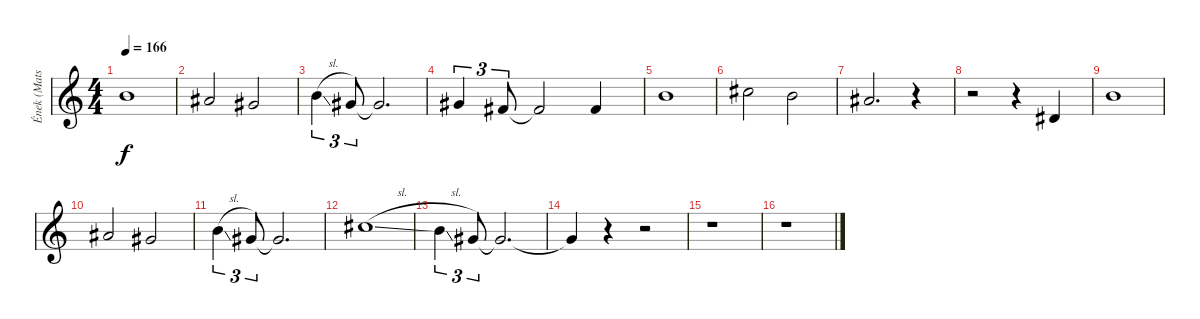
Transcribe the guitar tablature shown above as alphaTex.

\track ("Ének (Mats Levén)" "Ének (Mats") {instrument tenorsax}
\staff {score}
\tuning (E4 B3 G3 D3 A2 E2) {hide}
\ts (4 4)
\tempo 166
\clef g2
\ks c
7.1.1{dy f} |
6.1.2 4.1.2 |
7.1{sl}.4{tu (3 2)} 4.1.8{tu (3 2)} 4.1{t}.2{d} |
4.1.4{tu (3 2)} 2.1.8{tu (3 2)} 2.1{t}.2 2.1.4 |
7.1.1 |
9.1.2 7.1.2 |
6.1.2{d} r.4 |
r.2 r.4 4.2.4 |
7.1.1 |
6.1.2 4.1.2 |
7.1{sl}.4{tu (3 2)} 4.1.8{tu (3 2)} 4.1{t}.2{d} |
9.1{sl}.1 |
7.1{sl}.4{tu (3 2)} 4.1.8{tu (3 2)} 4.1{t}.2{d} |
4.1{t}.4 r.4 r.2 |
r.1 |
r.1
